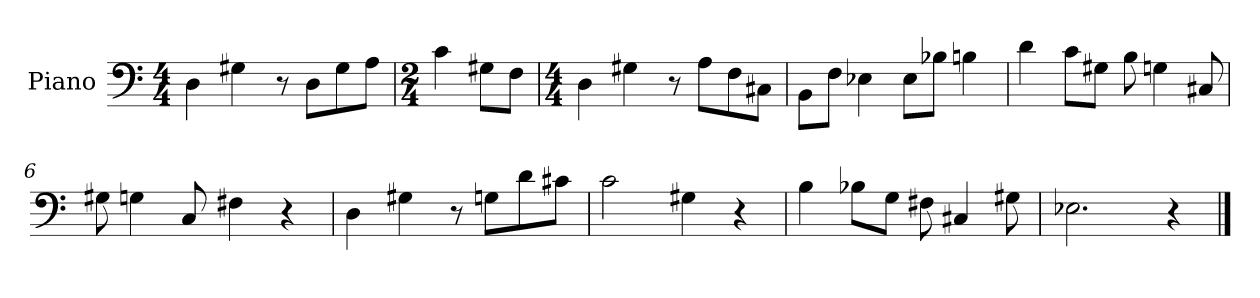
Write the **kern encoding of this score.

**kern
*part1
*staff1
*I"Piano
*I'Pno.
*clefF4
*k[]
*M4/4
*MM120
=1
4D\
4G#X\
8r
8D\L
8G#\
8A\J
=2
*M2/4
4c\
8G#X\L
8F\J
=3
*M4/4
4D\
4G#X\
8r
8A\L
8F\
8C#X\J
=4
8BB\L
8F\J
4E-X\
8E-\L
8B-X\J
4Bn\
=5
4d\
8c\L
8G#X\J
8B\
4Gn\
8C#X/
!!LO:LB:g=z
=6
8G#X\
4Gn\
8C/
4F#X\
4r
=7
4D\
4G#X\
8r
8Gn\L
8d\
8c#X\J
=8
2c\
4G#X\
4r
=9
4B\
8B-X\L
8G\J
8F#X\
4C#X/
8G#X\
=10
2.E-X\
4r
==
*-
